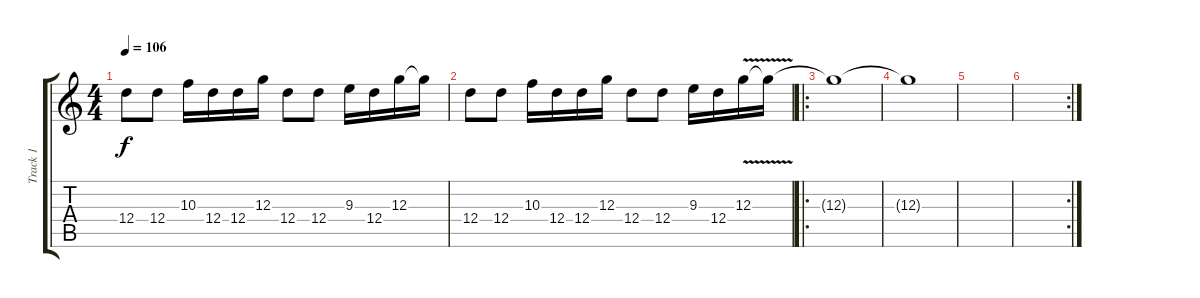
\track ("Track 1" "Track 1") {instrument electricguitarclean}
\staff {score tabs}
\tuning (E4 B3 G3 D3 A2 D2) {hide}
\ts (4 4)
\tempo 106
\clef g2
\ks c
12.4.8{dy f instrument overdrivenguitar} 12.4.8 10.3.16 12.4.16 12.4.16 12.3.16 12.4.8{instrument overdrivenguitar} 12.4.8 9.3.16 12.4.16 12.3.16 12.3{t}.16 |
12.4.8{instrument overdrivenguitar} 12.4.8 10.3.16 12.4.16 12.4.16 12.3.16 12.4.8{instrument overdrivenguitar} 12.4.8 9.3.16 12.4.16 12.3{v}.16 12.3{t}.16 |
\ro
12.3{t}.1 |
12.3{t}.1 |
|
\rc 2
